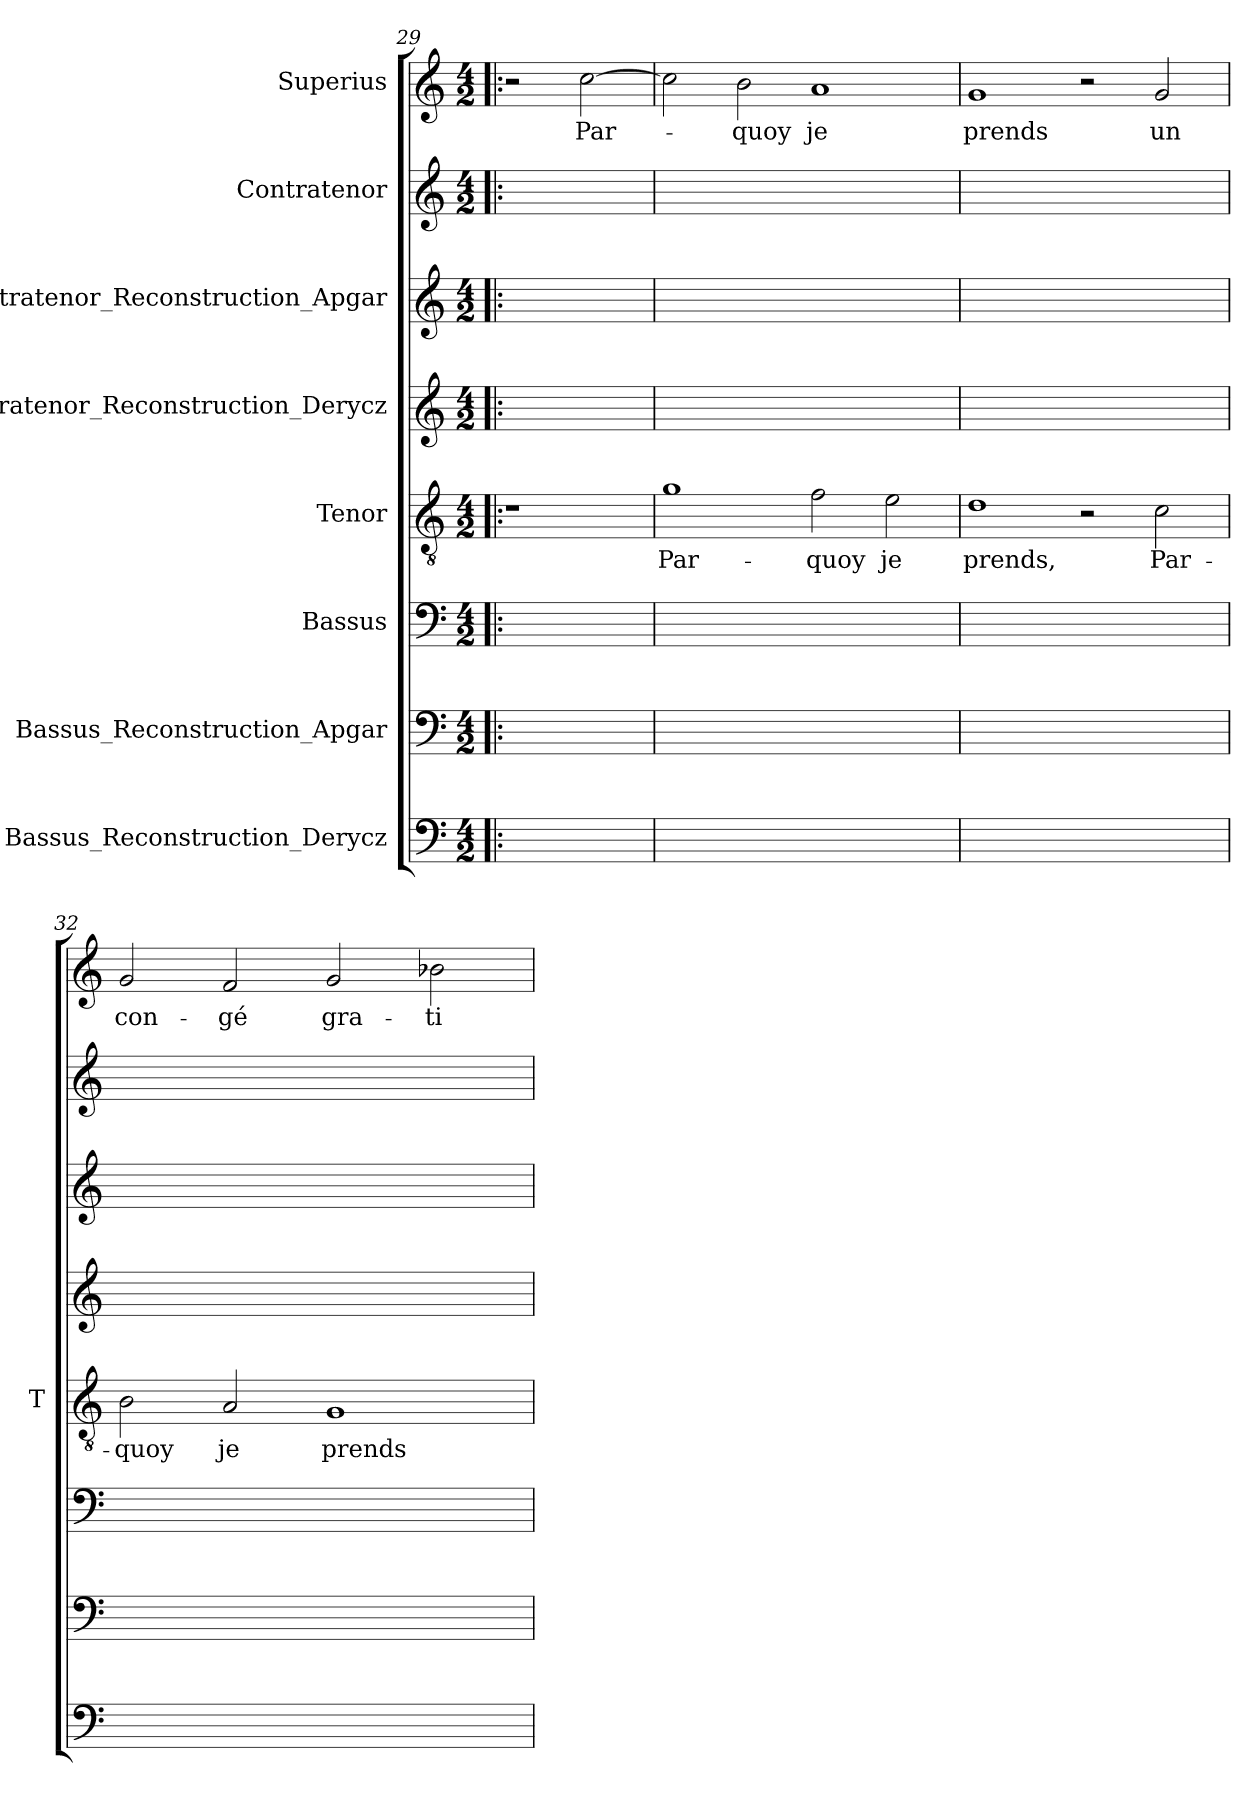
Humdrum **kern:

**kern	**kern	**kern	**kern	**text	**kern	**kern	**kern	**kern	**text
*part8	*part7	*part6	*part5	*part5	*part4	*part3	*part2	*part1	*part1
*staff8	*staff7	*staff6	*staff5	*staff5	*staff4	*staff3	*staff2	*staff1	*staff1
*I"Bassus_Reconstruction_Derycz	*I"Bassus_Reconstruction_Apgar	*I"Bassus	*I"Tenor	*	*I"Contratenor_Reconstruction_Derycz	*I"Contratenor_Reconstruction_Apgar	*I"Contratenor	*I"Superius	*
*	*	*	*I'T	*	*	*	*	*	*
*clefF4	*clefF4	*clefF4	*clefGv2	*	*clefG2	*clefG2	*clefG2	*clefG2	*
*k[]	*k[]	*k[]	*k[]	*	*k[]	*k[]	*k[]	*k[]	*
*M4/2	*M4/2	*M4/2	*M4/2	*	*M4/2	*M4/2	*M4/2	*M4/2	*
=29!|:	=29!|:	=29!|:	=29!|:	=29!|:	=29!|:	=29!|:	=29!|:	=29!|:	=29!|:
1ryy	1ryy	1ryy	1r	.	1ryy	1ryy	1ryy	2r	.
.	.	.	.	.	.	.	.	[2cc	Par-
=30	=30	=30	=30	=30	=30	=30	=30	=30	=30
0ryy	0ryy	0ryy	1g	Par-	0ryy	0ryy	0ryy	2cc]	.
.	.	.	.	.	.	.	.	2b	-quoy
.	.	.	2f	-quoy	.	.	.	1a	-je
.	.	.	2e	-je	.	.	.	.	.
=31	=31	=31	=31	=31	=31	=31	=31	=31	=31
0ryy	0ryy	0ryy	1d	-prends,	0ryy	0ryy	0ryy	1g	-prends
.	.	.	2r	.	.	.	.	2r	.
.	.	.	2c	Par-	.	.	.	2g	-un
=32	=32	=32	=32	=32	=32	=32	=32	=32	=32
0ryy	0ryy	0ryy	2B	-quoy	0ryy	0ryy	0ryy	2g	con-
.	.	.	2A	-je	.	.	.	2f	-gé
.	.	.	1G	-prends	.	.	.	2g	gra-
.	.	.	.	.	.	.	.	2b-X	ti-
=	=	=	=	=	=	=	=	=	=
*-	*-	*-	*-	*-	*-	*-	*-	*-	*-
